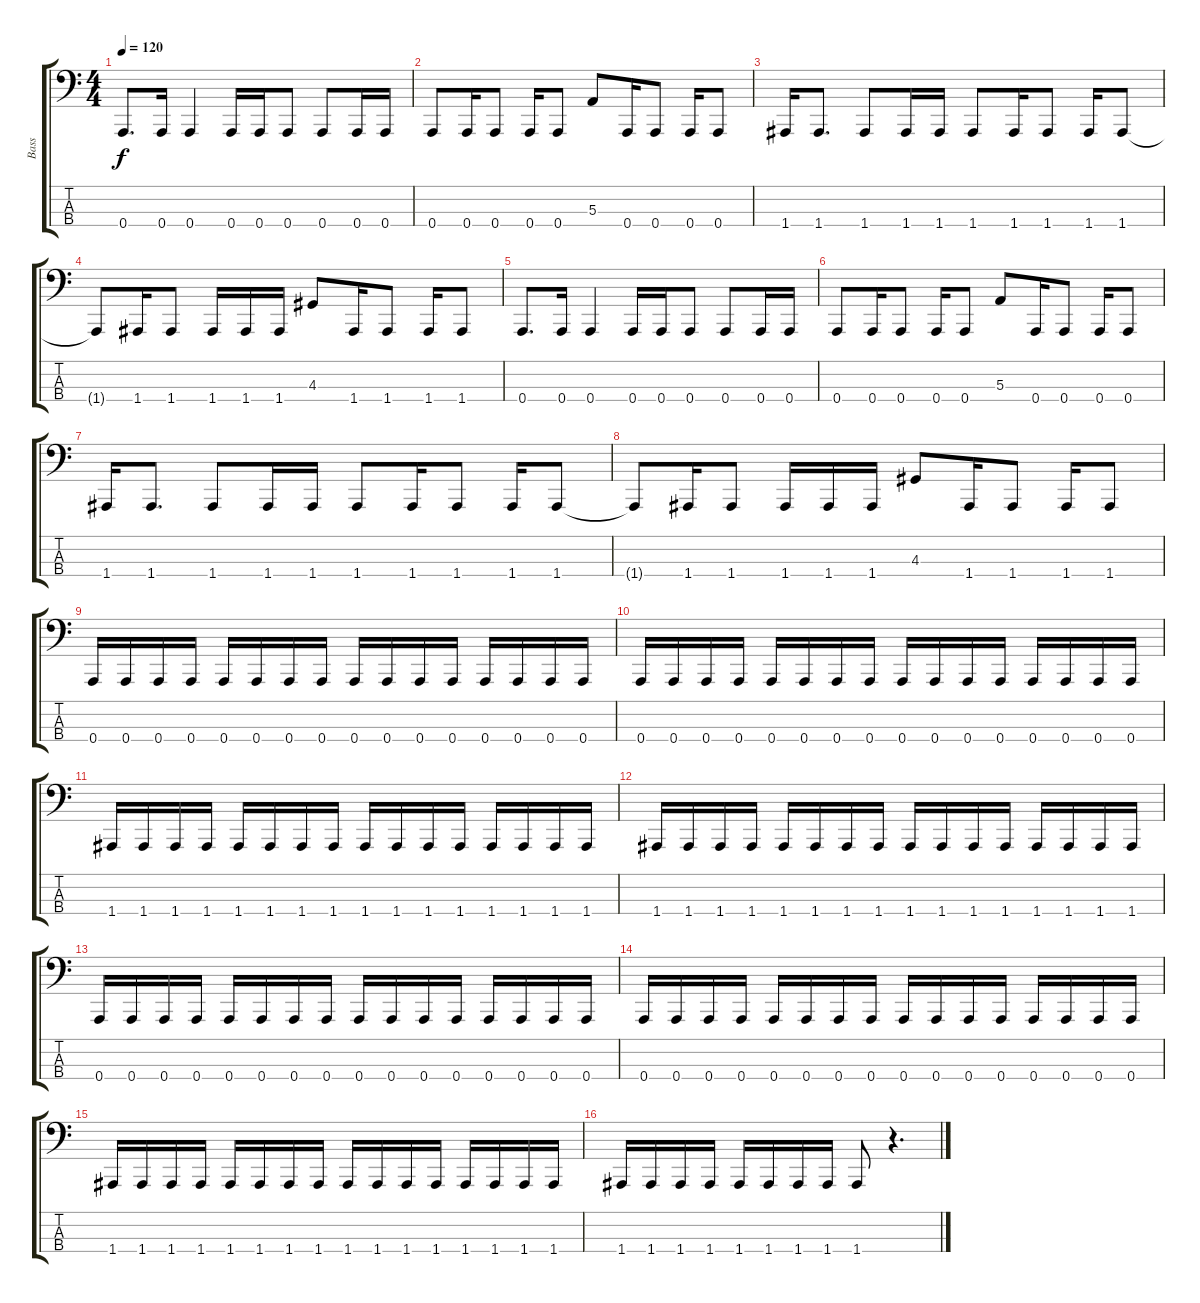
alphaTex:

\track ("Bass" "Bass") {instrument electricbasspick}
\staff {score tabs}
\tuning (D2 A1 E1 A0) {hide}
\ts (4 4)
\tempo 120
\clef f4
\ks c
0.4.8{d dy f} 0.4.16 0.4.4 0.4.16 0.4.16 0.4.8 0.4.8 0.4.16 0.4.16 |
0.4.8 0.4.16 0.4.8 0.4.16 0.4.8 5.3.8 0.4.16 0.4.8 0.4.16 0.4.8 |
1.4.16 1.4.8{d} 1.4.8 1.4.16 1.4.16 1.4.8 1.4.16 1.4.8 1.4.16 1.4.8 |
1.4{t}.8 1.4.16 1.4.8 1.4.16 1.4.16 1.4.16 4.3.8 1.4.16 1.4.8 1.4.16 1.4.8 |
0.4.8{d} 0.4.16 0.4.4 0.4.16 0.4.16 0.4.8 0.4.8 0.4.16 0.4.16 |
0.4.8 0.4.16 0.4.8 0.4.16 0.4.8 5.3.8 0.4.16 0.4.8 0.4.16 0.4.8 |
1.4.16 1.4.8{d} 1.4.8 1.4.16 1.4.16 1.4.8 1.4.16 1.4.8 1.4.16 1.4.8 |
1.4{t}.8 1.4.16 1.4.8 1.4.16 1.4.16 1.4.16 4.3.8 1.4.16 1.4.8 1.4.16 1.4.8 |
0.4.16 0.4.16 0.4.16 0.4.16 0.4.16 0.4.16 0.4.16 0.4.16 0.4.16 0.4.16 0.4.16 0.4.16 0.4.16 0.4.16 0.4.16 0.4.16 |
0.4.16 0.4.16 0.4.16 0.4.16 0.4.16 0.4.16 0.4.16 0.4.16 0.4.16 0.4.16 0.4.16 0.4.16 0.4.16 0.4.16 0.4.16 0.4.16 |
1.4.16 1.4.16 1.4.16 1.4.16 1.4.16 1.4.16 1.4.16 1.4.16 1.4.16 1.4.16 1.4.16 1.4.16 1.4.16 1.4.16 1.4.16 1.4.16 |
1.4.16 1.4.16 1.4.16 1.4.16 1.4.16 1.4.16 1.4.16 1.4.16 1.4.16 1.4.16 1.4.16 1.4.16 1.4.16 1.4.16 1.4.16 1.4.16 |
0.4.16 0.4.16 0.4.16 0.4.16 0.4.16 0.4.16 0.4.16 0.4.16 0.4.16 0.4.16 0.4.16 0.4.16 0.4.16 0.4.16 0.4.16 0.4.16 |
0.4.16 0.4.16 0.4.16 0.4.16 0.4.16 0.4.16 0.4.16 0.4.16 0.4.16 0.4.16 0.4.16 0.4.16 0.4.16 0.4.16 0.4.16 0.4.16 |
1.4.16 1.4.16 1.4.16 1.4.16 1.4.16 1.4.16 1.4.16 1.4.16 1.4.16 1.4.16 1.4.16 1.4.16 1.4.16 1.4.16 1.4.16 1.4.16 |
1.4.16 1.4.16 1.4.16 1.4.16 1.4.16 1.4.16 1.4.16 1.4.16 1.4.8 r.4{d}
